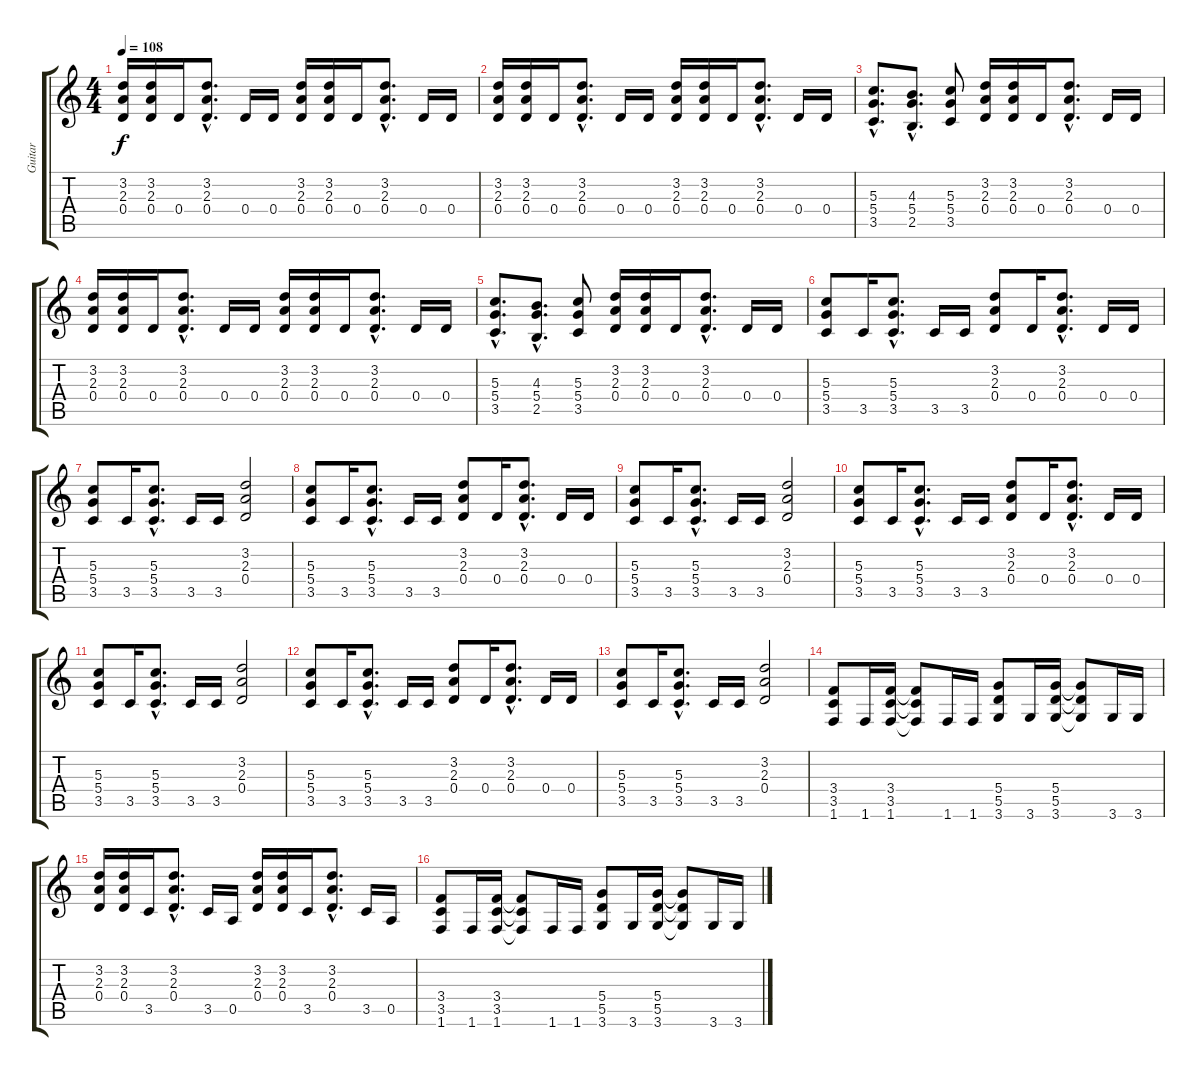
\track ("Guitar" "Guitar") {instrument overdrivenguitar}
\staff {score tabs}
\tuning (E4 B3 G3 D3 A2 E2) {hide}
\ts (4 4)
\tempo 108
\clef g2
\ks c
(3.2 2.3 0.4).16{dy f} (3.2 2.3 0.4).16 0.4.16 (3.2{hac} 2.3{hac} 0.4{hac}).8{d} 0.4.16 0.4.16 (3.2 2.3 0.4).16 (3.2 2.3 0.4).16 0.4.16 (3.2{hac} 2.3{hac} 0.4{hac}).8{d} 0.4.16 0.4.16 |
(3.2 2.3 0.4).16 (3.2 2.3 0.4).16 0.4.16 (3.2{hac} 2.3{hac} 0.4{hac}).8{d} 0.4.16 0.4.16 (3.2 2.3 0.4).16 (3.2 2.3 0.4).16 0.4.16 (3.2{hac} 2.3{hac} 0.4{hac}).8{d} 0.4.16 0.4.16 |
(5.3{hac} 5.4{hac} 3.5{hac}).8{d} (4.3{hac} 5.4{hac} 2.5{hac}).8{d} (5.3 5.4 3.5).8 (3.2 2.3 0.4).16 (3.2 2.3 0.4).16 0.4.16 (3.2{hac} 2.3{hac} 0.4{hac}).8{d} 0.4.16 0.4.16 |
(3.2 2.3 0.4).16 (3.2 2.3 0.4).16 0.4.16 (3.2{hac} 2.3{hac} 0.4{hac}).8{d} 0.4.16 0.4.16 (3.2 2.3 0.4).16 (3.2 2.3 0.4).16 0.4.16 (3.2{hac} 2.3{hac} 0.4{hac}).8{d} 0.4.16 0.4.16 |
(5.3{hac} 5.4{hac} 3.5{hac}).8{d} (4.3{hac} 5.4{hac} 2.5{hac}).8{d} (5.3 5.4 3.5).8 (3.2 2.3 0.4).16 (3.2 2.3 0.4).16 0.4.16 (3.2{hac} 2.3{hac} 0.4{hac}).8{d} 0.4.16 0.4.16 |
(5.3 5.4 3.5).8 3.5.16 (5.3{hac} 5.4{hac} 3.5{hac}).8{d} 3.5.16 3.5.16 (3.2 2.3 0.4).8 0.4.16 (3.2{hac} 2.3{hac} 0.4{hac}).8{d} 0.4.16 0.4.16 |
(5.3 5.4 3.5).8 3.5.16 (5.3{hac} 5.4{hac} 3.5{hac}).8{d} 3.5.16 3.5.16 (3.2 2.3 0.4).2 |
(5.3 5.4 3.5).8 3.5.16 (5.3{hac} 5.4{hac} 3.5{hac}).8{d} 3.5.16 3.5.16 (3.2 2.3 0.4).8 0.4.16 (3.2{hac} 2.3{hac} 0.4{hac}).8{d} 0.4.16 0.4.16 |
(5.3 5.4 3.5).8 3.5.16 (5.3{hac} 5.4{hac} 3.5{hac}).8{d} 3.5.16 3.5.16 (3.2 2.3 0.4).2 |
(5.3 5.4 3.5).8 3.5.16 (5.3{hac} 5.4{hac} 3.5{hac}).8{d} 3.5.16 3.5.16 (3.2 2.3 0.4).8 0.4.16 (3.2{hac} 2.3{hac} 0.4{hac}).8{d} 0.4.16 0.4.16 |
(5.3 5.4 3.5).8 3.5.16 (5.3{hac} 5.4{hac} 3.5{hac}).8{d} 3.5.16 3.5.16 (3.2 2.3 0.4).2 |
(5.3 5.4 3.5).8 3.5.16 (5.3{hac} 5.4{hac} 3.5{hac}).8{d} 3.5.16 3.5.16 (3.2 2.3 0.4).8 0.4.16 (3.2{hac} 2.3{hac} 0.4{hac}).8{d} 0.4.16 0.4.16 |
(5.3 5.4 3.5).8 3.5.16 (5.3{hac} 5.4{hac} 3.5{hac}).8{d} 3.5.16 3.5.16 (3.2 2.3 0.4).2 |
(3.4 3.5 1.6).8 1.6.16 (3.4 3.5 1.6).16 (3.4{t} 3.5{t} 1.6{t}).8 1.6.16 1.6.16 (5.4 5.5 3.6).8 3.6.16 (5.4 5.5 3.6).16 (5.4{t} 5.5{t} 3.6{t}).8 3.6.16 3.6.16 |
(3.2 2.3 0.4).16 (3.2 2.3 0.4).16 3.5.16 (3.2{hac} 2.3{hac} 0.4{hac}).8{d} 3.5.16 0.5.16 (3.2 2.3 0.4).16 (3.2 2.3 0.4).16 3.5.16 (3.2{hac} 2.3{hac} 0.4{hac}).8{d} 3.5.16 0.5.16 |
(3.4 3.5 1.6).8 1.6.16 (3.4 3.5 1.6).16 (3.4{t} 3.5{t} 1.6{t}).8 1.6.16 1.6.16 (5.4 5.5 3.6).8 3.6.16 (5.4 5.5 3.6).16 (5.4{t} 5.5{t} 3.6{t}).8 3.6.16 3.6.16
